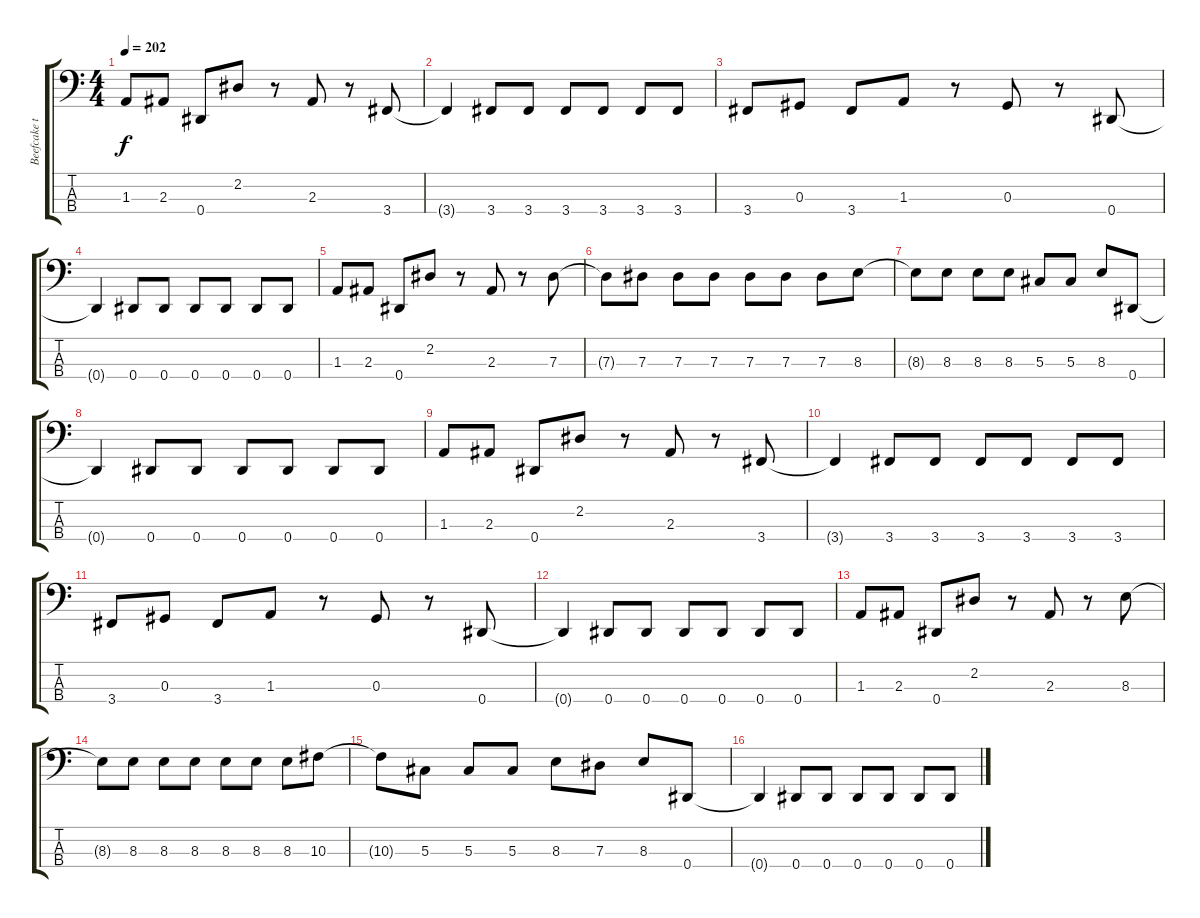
\track ("Beefcake the Mighty" "Beefcake t") {instrument electricbasspick}
\staff {score tabs}
\tuning (Gb2 Db2 Ab1 Eb1) {hide}
\ts (4 4)
\tempo 202
\clef f4
\ks c
1.3.8{dy f} 2.3.8 0.4.8 2.2.8 r.8 2.3.8 r.8 3.4.8 |
3.4{t}.4 3.4.8 3.4.8 3.4.8 3.4.8 3.4.8 3.4.8 |
3.4.8 0.3.8 3.4.8 1.3.8 r.8 0.3.8 r.8 0.4.8 |
0.4{t}.4 0.4.8 0.4.8 0.4.8 0.4.8 0.4.8 0.4.8 |
1.3.8 2.3.8 0.4.8 2.2.8 r.8 2.3.8 r.8 7.3.8 |
7.3{t}.8 7.3.8 7.3.8 7.3.8 7.3.8 7.3.8 7.3.8 8.3.8 |
8.3{t}.8 8.3.8 8.3.8 8.3.8 5.3.8 5.3.8 8.3.8 0.4.8 |
0.4{t}.4 0.4.8 0.4.8 0.4.8 0.4.8 0.4.8 0.4.8 |
1.3.8 2.3.8 0.4.8 2.2.8 r.8 2.3.8 r.8 3.4.8 |
3.4{t}.4 3.4.8 3.4.8 3.4.8 3.4.8 3.4.8 3.4.8 |
3.4.8 0.3.8 3.4.8 1.3.8 r.8 0.3.8 r.8 0.4.8 |
0.4{t}.4 0.4.8 0.4.8 0.4.8 0.4.8 0.4.8 0.4.8 |
1.3.8 2.3.8 0.4.8 2.2.8 r.8 2.3.8 r.8 8.3.8 |
8.3{t}.8 8.3.8 8.3.8 8.3.8 8.3.8 8.3.8 8.3.8 10.3.8 |
10.3{t}.8 5.3.8 5.3.8 5.3.8 8.3.8 7.3.8 8.3.8 0.4.8 |
0.4{t}.4 0.4.8 0.4.8 0.4.8 0.4.8 0.4.8 0.4.8
